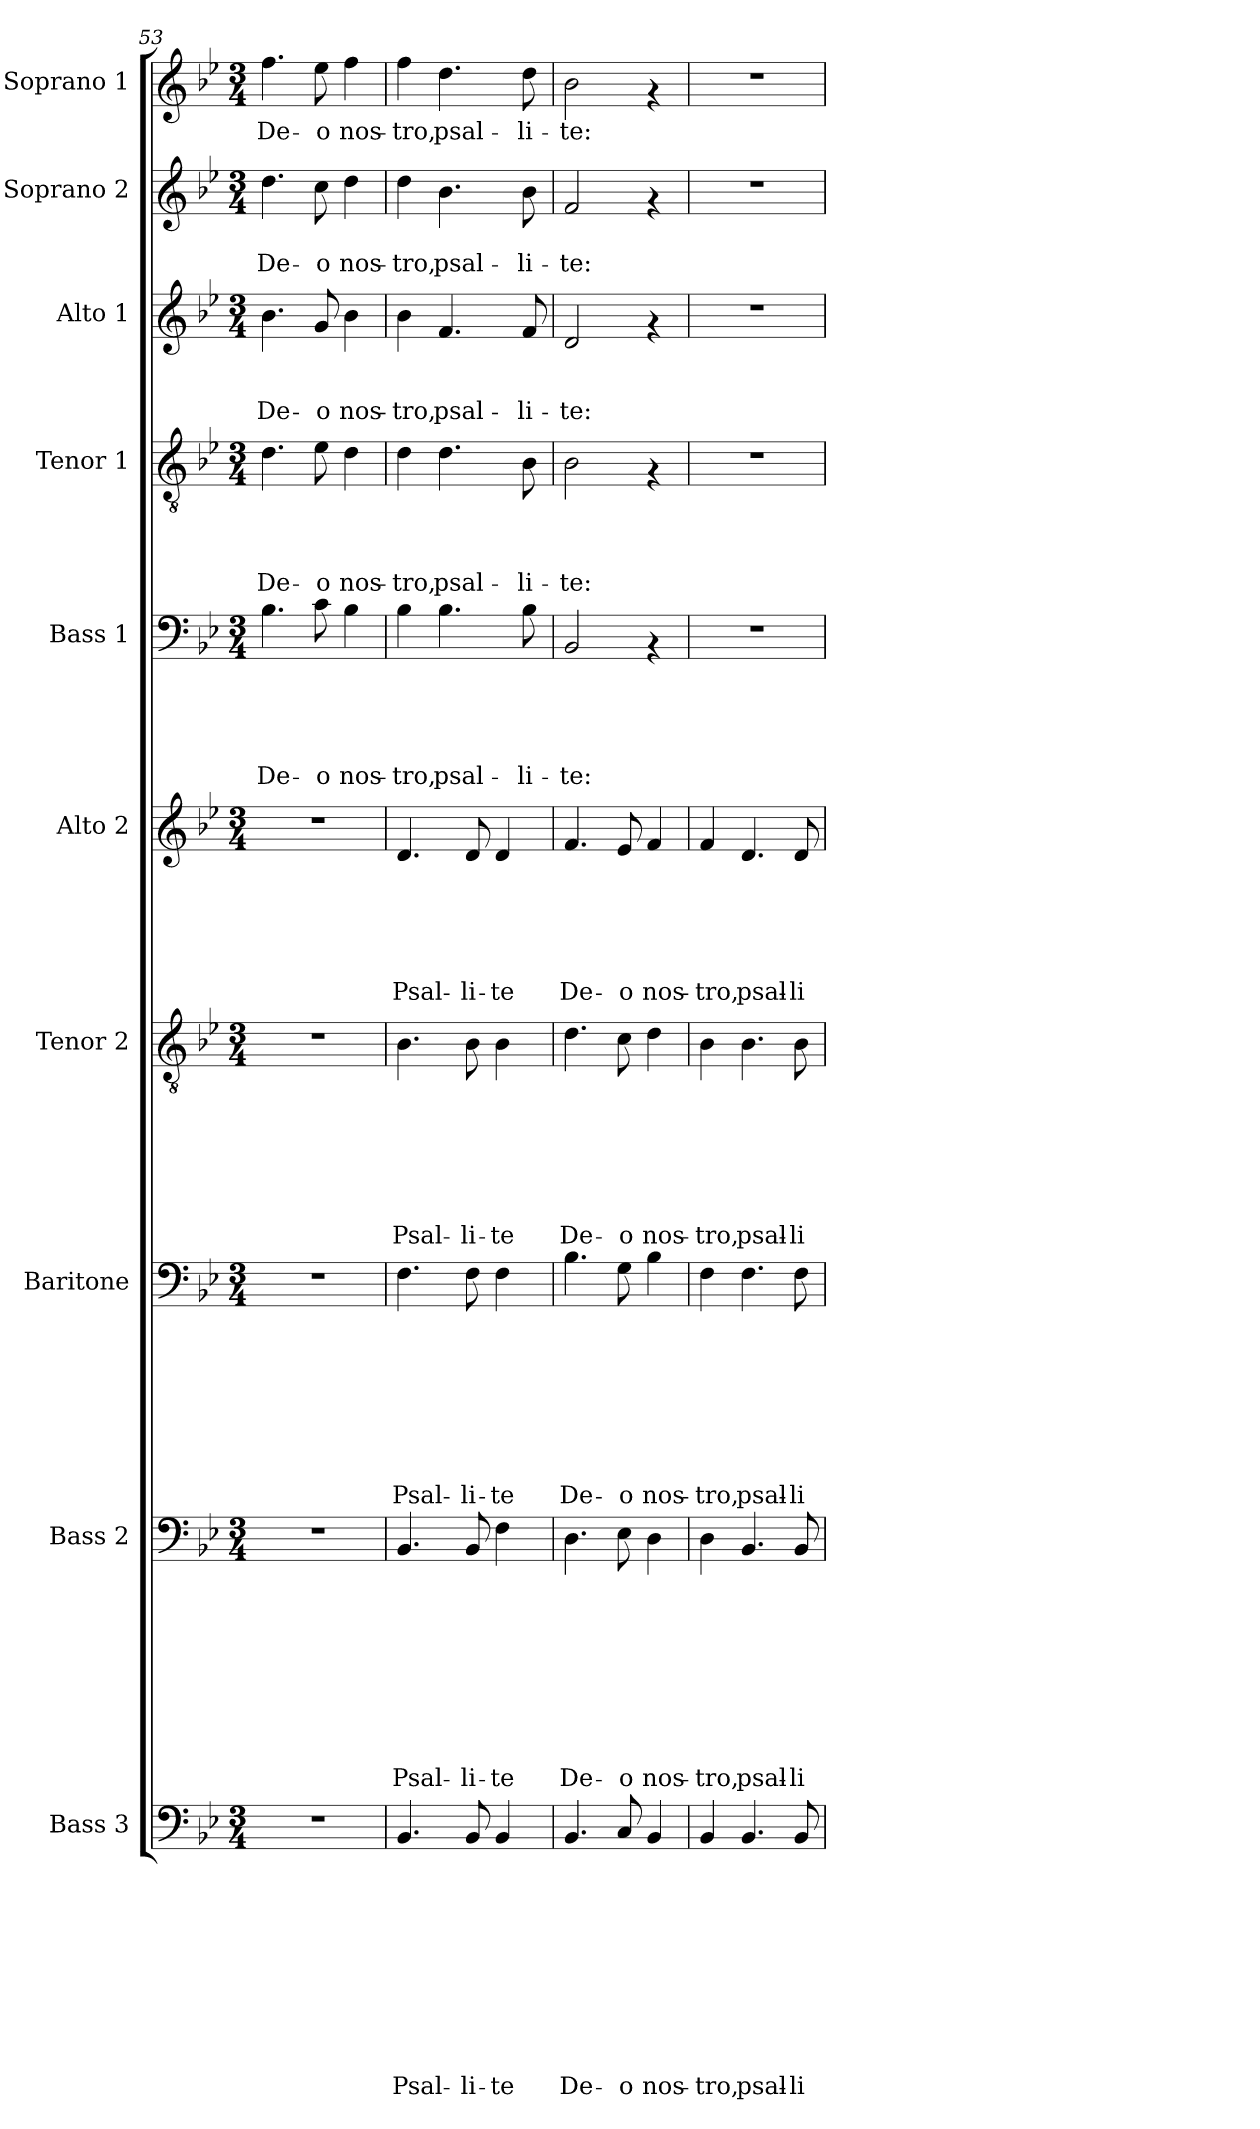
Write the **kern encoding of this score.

**kern	**text	**text	**text	**text	**text	**text	**text	**text	**text	**text	**kern	**text	**text	**text	**text	**text	**text	**text	**text	**text	**kern	**text	**text	**text	**text	**text	**text	**text	**text	**kern	**text	**text	**text	**text	**text	**text	**text	**kern	**text	**text	**text	**text	**text	**text	**kern	**text	**text	**text	**text	**text	**kern	**text	**text	**text	**text	**kern	**text	**text	**text	**kern	**text	**text	**kern	**text
*part10	*part10	*part10	*part10	*part10	*part10	*part10	*part10	*part10	*part10	*part10	*part9	*part9	*part9	*part9	*part9	*part9	*part9	*part9	*part9	*part9	*part8	*part8	*part8	*part8	*part8	*part8	*part8	*part8	*part8	*part7	*part7	*part7	*part7	*part7	*part7	*part7	*part7	*part6	*part6	*part6	*part6	*part6	*part6	*part6	*part5	*part5	*part5	*part5	*part5	*part5	*part4	*part4	*part4	*part4	*part4	*part3	*part3	*part3	*part3	*part2	*part2	*part2	*part1	*part1
*staff10	*staff10	*staff10	*staff10	*staff10	*staff10	*staff10	*staff10	*staff10	*staff10	*staff10	*staff9	*staff9	*staff9	*staff9	*staff9	*staff9	*staff9	*staff9	*staff9	*staff9	*staff8	*staff8	*staff8	*staff8	*staff8	*staff8	*staff8	*staff8	*staff8	*staff7	*staff7	*staff7	*staff7	*staff7	*staff7	*staff7	*staff7	*staff6	*staff6	*staff6	*staff6	*staff6	*staff6	*staff6	*staff5	*staff5	*staff5	*staff5	*staff5	*staff5	*staff4	*staff4	*staff4	*staff4	*staff4	*staff3	*staff3	*staff3	*staff3	*staff2	*staff2	*staff2	*staff1	*staff1
*I"Bass 3	*	*	*	*	*	*	*	*	*	*	*I"Bass 2	*	*	*	*	*	*	*	*	*	*I"Baritone	*	*	*	*	*	*	*	*	*I"Tenor 2	*	*	*	*	*	*	*	*I"Alto 2	*	*	*	*	*	*	*I"Bass 1	*	*	*	*	*	*I"Tenor 1	*	*	*	*	*I"Alto 1	*	*	*	*I"Soprano 2	*	*	*I"Soprano 1	*
*I'B.	*	*	*	*	*	*	*	*	*	*	*I'B.	*	*	*	*	*	*	*	*	*	*I'Bar.	*	*	*	*	*	*	*	*	*I'T.	*	*	*	*	*	*	*	*I'A.	*	*	*	*	*	*	*I'B.	*	*	*	*	*	*I'T.	*	*	*	*	*I'A.	*	*	*	*I'S.	*	*	*I'S.	*
*clefF4	*	*	*	*	*	*	*	*	*	*	*clefF4	*	*	*	*	*	*	*	*	*	*clefF4	*	*	*	*	*	*	*	*	*clefGv2	*	*	*	*	*	*	*	*clefG2	*	*	*	*	*	*	*clefF4	*	*	*	*	*	*clefGv2	*	*	*	*	*clefG2	*	*	*	*clefG2	*	*	*clefG2	*
*k[b-e-]	*	*	*	*	*	*	*	*	*	*	*k[b-e-]	*	*	*	*	*	*	*	*	*	*k[b-e-]	*	*	*	*	*	*	*	*	*k[b-e-]	*	*	*	*	*	*	*	*k[b-e-]	*	*	*	*	*	*	*k[b-e-]	*	*	*	*	*	*k[b-e-]	*	*	*	*	*k[b-e-]	*	*	*	*k[b-e-]	*	*	*k[b-e-]	*
*B-:	*	*	*	*	*	*	*	*	*	*	*B-:	*	*	*	*	*	*	*	*	*	*B-:	*	*	*	*	*	*	*	*	*B-:	*	*	*	*	*	*	*	*B-:	*	*	*	*	*	*	*B-:	*	*	*	*	*	*B-:	*	*	*	*	*B-:	*	*	*	*B-:	*	*	*B-:	*
*M3/4	*	*	*	*	*	*	*	*	*	*	*M3/4	*	*	*	*	*	*	*	*	*	*M3/4	*	*	*	*	*	*	*	*	*M3/4	*	*	*	*	*	*	*	*M3/4	*	*	*	*	*	*	*M3/4	*	*	*	*	*	*M3/4	*	*	*	*	*M3/4	*	*	*	*M3/4	*	*	*M3/4	*
=53	=53	=53	=53	=53	=53	=53	=53	=53	=53	=53	=53	=53	=53	=53	=53	=53	=53	=53	=53	=53	=53	=53	=53	=53	=53	=53	=53	=53	=53	=53	=53	=53	=53	=53	=53	=53	=53	=53	=53	=53	=53	=53	=53	=53	=53	=53	=53	=53	=53	=53	=53	=53	=53	=53	=53	=53	=53	=53	=53	=53	=53	=53	=53	=53
!	!	!	!	!	!	!	!	!	!	!	!	!	!	!	!	!	!	!	!	!	!	!	!	!	!	!	!	!	!	!	!	!	!	!	!	!	!	!	!	!	!	!	!	!	!	!	!	!	!	!LO:LY:b	!	!	!	!	!LO:LY:b	!	!	!	!LO:LY:b	!	!	!LO:LY:b	!	!LO:LY:b
2.r	.	.	.	.	.	.	.	.	.	.	2.r	.	.	.	.	.	.	.	.	.	2.r	.	.	.	.	.	.	.	.	2.r	.	.	.	.	.	.	.	2.r	.	.	.	.	.	.	4.B-\	.	.	.	.	De-	4.d\	.	.	.	De-	4.b-\	.	.	De-	4.dd\	.	De-	4.ff\	De-
!	!	!	!	!	!	!	!	!	!	!	!	!	!	!	!	!	!	!	!	!	!	!	!	!	!	!	!	!	!	!	!	!	!	!	!	!	!	!	!	!	!	!	!	!	!	!	!	!	!	!LO:LY:b	!	!	!	!	!LO:LY:b	!	!	!	!LO:LY:b	!	!	!LO:LY:b	!	!LO:LY:b
.	.	.	.	.	.	.	.	.	.	.	.	.	.	.	.	.	.	.	.	.	.	.	.	.	.	.	.	.	.	.	.	.	.	.	.	.	.	.	.	.	.	.	.	.	8c\	.	.	.	.	-o	8e-\	.	.	.	-o	8g/	.	.	-o	8cc\	.	-o	8ee-\	-o
!	!	!	!	!	!	!	!	!	!	!	!	!	!	!	!	!	!	!	!	!	!	!	!	!	!	!	!	!	!	!	!	!	!	!	!	!	!	!	!	!	!	!	!	!	!	!	!	!	!	!LO:LY:b	!	!	!	!	!LO:LY:b	!	!	!	!LO:LY:b	!	!	!LO:LY:b	!	!LO:LY:b
.	.	.	.	.	.	.	.	.	.	.	.	.	.	.	.	.	.	.	.	.	.	.	.	.	.	.	.	.	.	.	.	.	.	.	.	.	.	.	.	.	.	.	.	.	4B-\	.	.	.	.	nos-	4d\	.	.	.	nos-	4b-\	.	.	nos-	4dd\	.	nos-	4ff\	nos-
=54	=54	=54	=54	=54	=54	=54	=54	=54	=54	=54	=54	=54	=54	=54	=54	=54	=54	=54	=54	=54	=54	=54	=54	=54	=54	=54	=54	=54	=54	=54	=54	=54	=54	=54	=54	=54	=54	=54	=54	=54	=54	=54	=54	=54	=54	=54	=54	=54	=54	=54	=54	=54	=54	=54	=54	=54	=54	=54	=54	=54	=54	=54	=54	=54
!	!	!	!	!	!	!	!	!	!	!LO:LY:b	!	!	!	!	!	!	!	!	!	!LO:LY:b	!	!	!	!	!	!	!	!	!LO:LY:b	!	!	!	!	!	!	!	!LO:LY:b	!	!	!	!	!	!	!LO:LY:b	!	!	!	!	!	!LO:LY:b	!	!	!	!	!LO:LY:b	!	!	!	!LO:LY:b	!	!	!LO:LY:b	!	!LO:LY:b
4.BB-/	.	.	.	.	.	.	.	.	.	Psal-	4.BB-/	.	.	.	.	.	.	.	.	Psal-	4.F\	.	.	.	.	.	.	.	Psal-	4.B-\	.	.	.	.	.	.	Psal-	4.d/	.	.	.	.	.	Psal-	4B-\	.	.	.	.	-tro,	4d\	.	.	.	-tro,	4b-\	.	.	-tro,	4dd\	.	-tro,	4ff\	-tro,
!	!	!	!	!	!	!	!	!	!	!	!	!	!	!	!	!	!	!	!	!	!	!	!	!	!	!	!	!	!	!	!	!	!	!	!	!	!	!	!	!	!	!	!	!	!	!	!	!	!	!LO:LY:b	!	!	!	!	!LO:LY:b	!	!	!	!LO:LY:b	!	!	!LO:LY:b	!	!LO:LY:b
.	.	.	.	.	.	.	.	.	.	.	.	.	.	.	.	.	.	.	.	.	.	.	.	.	.	.	.	.	.	.	.	.	.	.	.	.	.	.	.	.	.	.	.	.	4.B-\	.	.	.	.	psal-	4.d\	.	.	.	psal-	4.f/	.	.	psal-	4.b-\	.	psal-	4.dd\	psal-
!	!	!	!	!	!	!	!	!	!	!LO:LY:b	!	!	!	!	!	!	!	!	!	!LO:LY:b	!	!	!	!	!	!	!	!	!LO:LY:b	!	!	!	!	!	!	!	!LO:LY:b	!	!	!	!	!	!	!LO:LY:b	!	!	!	!	!	!	!	!	!	!	!	!	!	!	!	!	!	!	!	!
8BB-/	.	.	.	.	.	.	.	.	.	-li-	8BB-/	.	.	.	.	.	.	.	.	-li-	8F\	.	.	.	.	.	.	.	-li-	8B-\	.	.	.	.	.	.	-li-	8d/	.	.	.	.	.	-li-	.	.	.	.	.	.	.	.	.	.	.	.	.	.	.	.	.	.	.	.
!	!	!	!	!	!	!	!	!	!	!LO:LY:b	!	!	!	!	!	!	!	!	!	!LO:LY:b	!	!	!	!	!	!	!	!	!LO:LY:b	!	!	!	!	!	!	!	!LO:LY:b	!	!	!	!	!	!	!LO:LY:b	!	!	!	!	!	!	!	!	!	!	!	!	!	!	!	!	!	!	!	!
4BB-/	.	.	.	.	.	.	.	.	.	-te	4F\	.	.	.	.	.	.	.	.	-te	4F\	.	.	.	.	.	.	.	-te	4B-\	.	.	.	.	.	.	-te	4d/	.	.	.	.	.	-te	.	.	.	.	.	.	.	.	.	.	.	.	.	.	.	.	.	.	.	.
!	!	!	!	!	!	!	!	!	!	!	!	!	!	!	!	!	!	!	!	!	!	!	!	!	!	!	!	!	!	!	!	!	!	!	!	!	!	!	!	!	!	!	!	!	!	!	!	!	!	!LO:LY:b	!	!	!	!	!LO:LY:b	!	!	!	!LO:LY:b	!	!	!LO:LY:b	!	!LO:LY:b
.	.	.	.	.	.	.	.	.	.	.	.	.	.	.	.	.	.	.	.	.	.	.	.	.	.	.	.	.	.	.	.	.	.	.	.	.	.	.	.	.	.	.	.	.	8B-\	.	.	.	.	-li-	8B-\	.	.	.	-li-	8f/	.	.	-li-	8b-\	.	-li-	8dd\	-li-
=55	=55	=55	=55	=55	=55	=55	=55	=55	=55	=55	=55	=55	=55	=55	=55	=55	=55	=55	=55	=55	=55	=55	=55	=55	=55	=55	=55	=55	=55	=55	=55	=55	=55	=55	=55	=55	=55	=55	=55	=55	=55	=55	=55	=55	=55	=55	=55	=55	=55	=55	=55	=55	=55	=55	=55	=55	=55	=55	=55	=55	=55	=55	=55	=55
!	!	!	!	!	!	!	!	!	!	!LO:LY:b	!	!	!	!	!	!	!	!	!	!LO:LY:b	!	!	!	!	!	!	!	!	!LO:LY:b	!	!	!	!	!	!	!	!LO:LY:b	!	!	!	!	!	!	!LO:LY:b	!	!	!	!	!	!LO:LY:b	!	!	!	!	!LO:LY:b	!	!	!	!LO:LY:b	!	!	!LO:LY:b	!	!LO:LY:b
4.BB-/	.	.	.	.	.	.	.	.	.	De-	4.D\	.	.	.	.	.	.	.	.	De-	4.B-\	.	.	.	.	.	.	.	De-	4.d\	.	.	.	.	.	.	De-	4.f/	.	.	.	.	.	De-	2BB-/	.	.	.	.	-te:	2B-\	.	.	.	-te:	2d/	.	.	-te:	2f/	.	-te:	2b-\	-te:
!	!	!	!	!	!	!	!	!	!	!LO:LY:b	!	!	!	!	!	!	!	!	!	!LO:LY:b	!	!	!	!	!	!	!	!	!LO:LY:b	!	!	!	!	!	!	!	!LO:LY:b	!	!	!	!	!	!	!LO:LY:b	!	!	!	!	!	!	!	!	!	!	!	!	!	!	!	!	!	!	!	!
8C/	.	.	.	.	.	.	.	.	.	-o	8E-\	.	.	.	.	.	.	.	.	-o	8G\	.	.	.	.	.	.	.	-o	8c\	.	.	.	.	.	.	-o	8e-/	.	.	.	.	.	-o	.	.	.	.	.	.	.	.	.	.	.	.	.	.	.	.	.	.	.	.
!	!	!	!	!	!	!	!	!	!	!LO:LY:b	!	!	!	!	!	!	!	!	!	!LO:LY:b	!	!	!	!	!	!	!	!	!LO:LY:b	!	!	!	!	!	!	!	!LO:LY:b	!	!	!	!	!	!	!LO:LY:b	!	!	!	!	!	!	!	!	!	!	!	!	!	!	!	!	!	!	!	!
4BB-/	.	.	.	.	.	.	.	.	.	nos-	4D\	.	.	.	.	.	.	.	.	nos-	4B-\	.	.	.	.	.	.	.	nos-	4d\	.	.	.	.	.	.	nos-	4f/	.	.	.	.	.	nos-	4rAA	.	.	.	.	.	4rF	.	.	.	.	4rf	.	.	.	4rf	.	.	4rf	.
=56	=56	=56	=56	=56	=56	=56	=56	=56	=56	=56	=56	=56	=56	=56	=56	=56	=56	=56	=56	=56	=56	=56	=56	=56	=56	=56	=56	=56	=56	=56	=56	=56	=56	=56	=56	=56	=56	=56	=56	=56	=56	=56	=56	=56	=56	=56	=56	=56	=56	=56	=56	=56	=56	=56	=56	=56	=56	=56	=56	=56	=56	=56	=56	=56
!	!	!	!	!	!	!	!	!	!	!LO:LY:b	!	!	!	!	!	!	!	!	!	!LO:LY:b	!	!	!	!	!	!	!	!	!LO:LY:b	!	!	!	!	!	!	!	!LO:LY:b	!	!	!	!	!	!	!LO:LY:b	!	!	!	!	!	!	!	!	!	!	!	!	!	!	!	!	!	!	!	!
4BB-/	.	.	.	.	.	.	.	.	.	-tro,	4D\	.	.	.	.	.	.	.	.	-tro,	4F\	.	.	.	.	.	.	.	-tro,	4B-\	.	.	.	.	.	.	-tro,	4f/	.	.	.	.	.	-tro,	2.r	.	.	.	.	.	2.r	.	.	.	.	2.r	.	.	.	2.r	.	.	2.r	.
!	!	!	!	!	!	!	!	!	!	!LO:LY:b	!	!	!	!	!	!	!	!	!	!LO:LY:b	!	!	!	!	!	!	!	!	!LO:LY:b	!	!	!	!	!	!	!	!LO:LY:b	!	!	!	!	!	!	!LO:LY:b	!	!	!	!	!	!	!	!	!	!	!	!	!	!	!	!	!	!	!	!
4.BB-/	.	.	.	.	.	.	.	.	.	psal-	4.BB-/	.	.	.	.	.	.	.	.	psal-	4.F\	.	.	.	.	.	.	.	psal-	4.B-\	.	.	.	.	.	.	psal-	4.d/	.	.	.	.	.	psal-	.	.	.	.	.	.	.	.	.	.	.	.	.	.	.	.	.	.	.	.
!	!	!	!	!	!	!	!	!	!	!LO:LY:b	!	!	!	!	!	!	!	!	!	!LO:LY:b	!	!	!	!	!	!	!	!	!LO:LY:b	!	!	!	!	!	!	!	!LO:LY:b	!	!	!	!	!	!	!LO:LY:b	!	!	!	!	!	!	!	!	!	!	!	!	!	!	!	!	!	!	!	!
8BB-/	.	.	.	.	.	.	.	.	.	-li-	8BB-/	.	.	.	.	.	.	.	.	-li-	8F\	.	.	.	.	.	.	.	-li-	8B-\	.	.	.	.	.	.	-li-	8d/	.	.	.	.	.	-li-	.	.	.	.	.	.	.	.	.	.	.	.	.	.	.	.	.	.	.	.
=	=	=	=	=	=	=	=	=	=	=	=	=	=	=	=	=	=	=	=	=	=	=	=	=	=	=	=	=	=	=	=	=	=	=	=	=	=	=	=	=	=	=	=	=	=	=	=	=	=	=	=	=	=	=	=	=	=	=	=	=	=	=	=	=
*-	*-	*-	*-	*-	*-	*-	*-	*-	*-	*-	*-	*-	*-	*-	*-	*-	*-	*-	*-	*-	*-	*-	*-	*-	*-	*-	*-	*-	*-	*-	*-	*-	*-	*-	*-	*-	*-	*-	*-	*-	*-	*-	*-	*-	*-	*-	*-	*-	*-	*-	*-	*-	*-	*-	*-	*-	*-	*-	*-	*-	*-	*-	*-	*-
